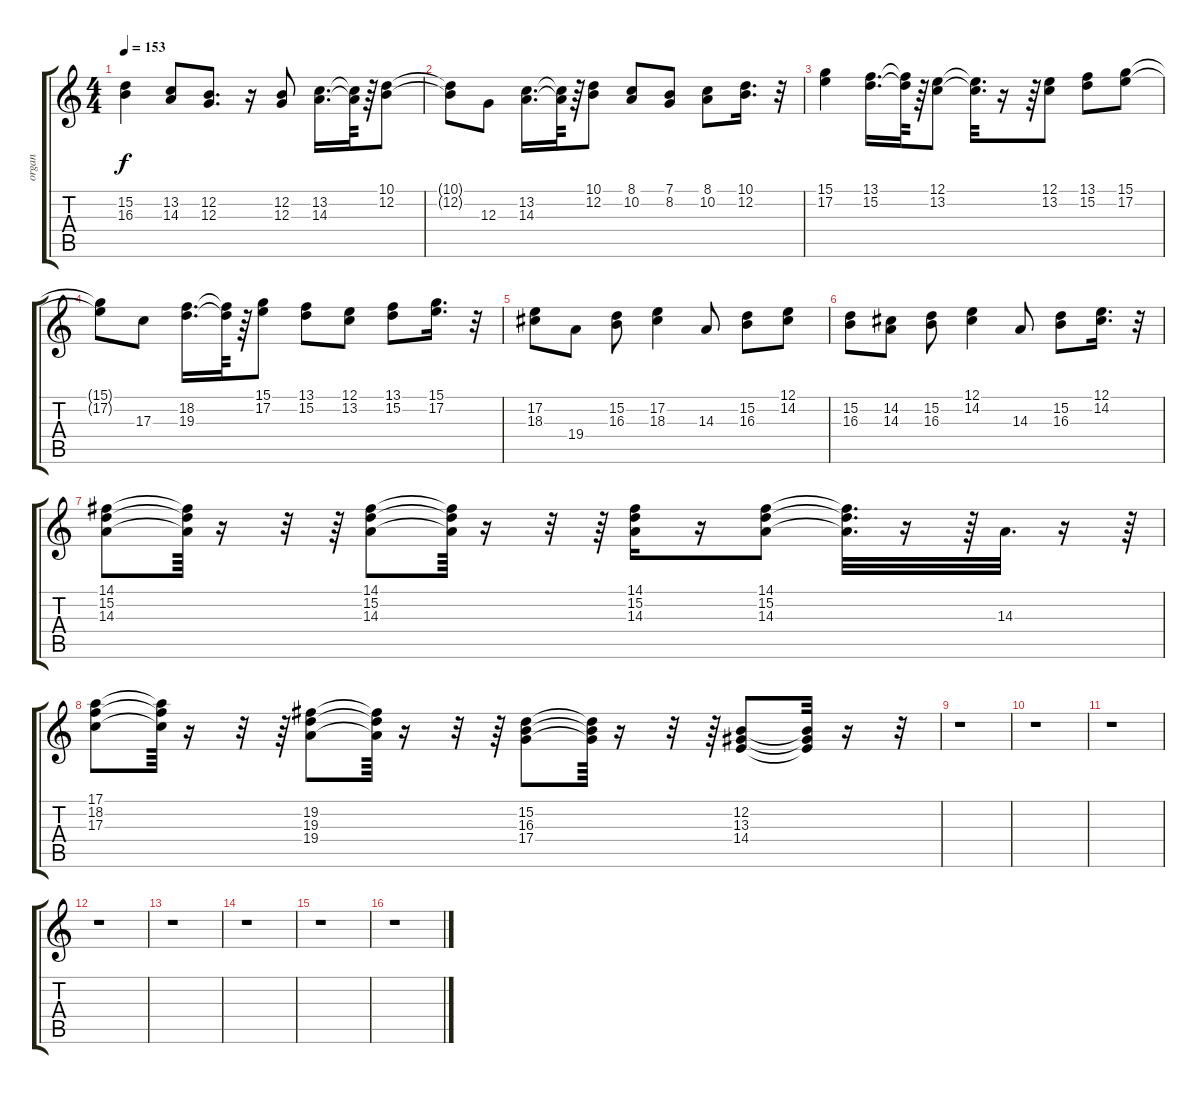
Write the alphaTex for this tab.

\track ("organ" "organ") {instrument drawbarorgan}
\staff {score tabs}
\tuning (E4 B3 G3 D3 A2 E2) {hide}
\ts (4 4)
\tempo 153
\clef g2
\ks c
(15.2 16.3).4{dy f} (13.2 14.3).8 (12.2 12.3).8{d} r.16 (12.2 12.3).8 (13.2 14.3).16{d} (13.2{t} 14.3{t}).64 r.64 (10.1 12.2).8 |
(10.1{t} 12.2{t}).8 12.3.8 (13.2 14.3).16{d} (13.2{t} 14.3{t}).64 r.64 (10.1 12.2).8 (8.1 10.2).8 (7.1 8.2).8 (8.1 10.2).8 (10.1 12.2).16{d} r.32 |
(15.1 17.2).4 (13.1 15.2).16{d} (13.1{t} 15.2{t}).64 r.64 (12.1 13.2).8 (12.1{t} 13.2{t}).32{d} r.16 r.64 (12.1 13.2).8 (13.1 15.2).8 (15.1 17.2).8 |
(15.1{t} 17.2{t}).8 17.3.8 (18.2 19.3).16{d} (18.2{t} 19.3{t}).64 r.64 (15.1 17.2).8 (13.1 15.2).8 (12.1 13.2).8 (13.1 15.2).8 (15.1 17.2).16{d} r.32 |
(17.2 18.3).8 19.4.8 (15.2 16.3).8 (17.2 18.3).4 14.3.8 (15.2 16.3).8 (12.1 14.2).8 |
(15.2 16.3).8 (14.2 14.3).8 (15.2 16.3).8 (12.1 14.2).4 14.3.8 (15.2 16.3).8 (12.1 14.2).16{d} r.32 |
(14.1 15.2 14.3).8 (14.1{t} 15.2{t} 14.3{t}).64 r.16 r.32 r.64 (14.1 15.2 14.3).8 (14.1{t} 15.2{t} 14.3{t}).64 r.16 r.32 r.64 (14.1 15.2 14.3).16 r.16 (14.1 15.2 14.3).8 (14.1{t} 15.2{t} 14.3{t}).32{d} r.16 r.64 14.3.32{d} r.16 r.64 |
(17.1 18.2 17.3).8 (17.1{t} 18.2{t} 17.3{t}).64 r.16 r.32 r.64 (19.2 19.3 19.4).8 (19.2{t} 19.3{t} 19.4{t}).64 r.16 r.32 r.64 (15.2 16.3 17.4).8 (15.2{t} 16.3{t} 17.4{t}).64 r.16 r.32 r.64 (12.2 13.3 14.4).8 (12.2{t} 13.3{t} 14.4{t}).32 r.16 r.32 |
r.1 |
r.1 |
r.1 |
r.1 |
r.1 |
r.1 |
r.1 |
r.1
